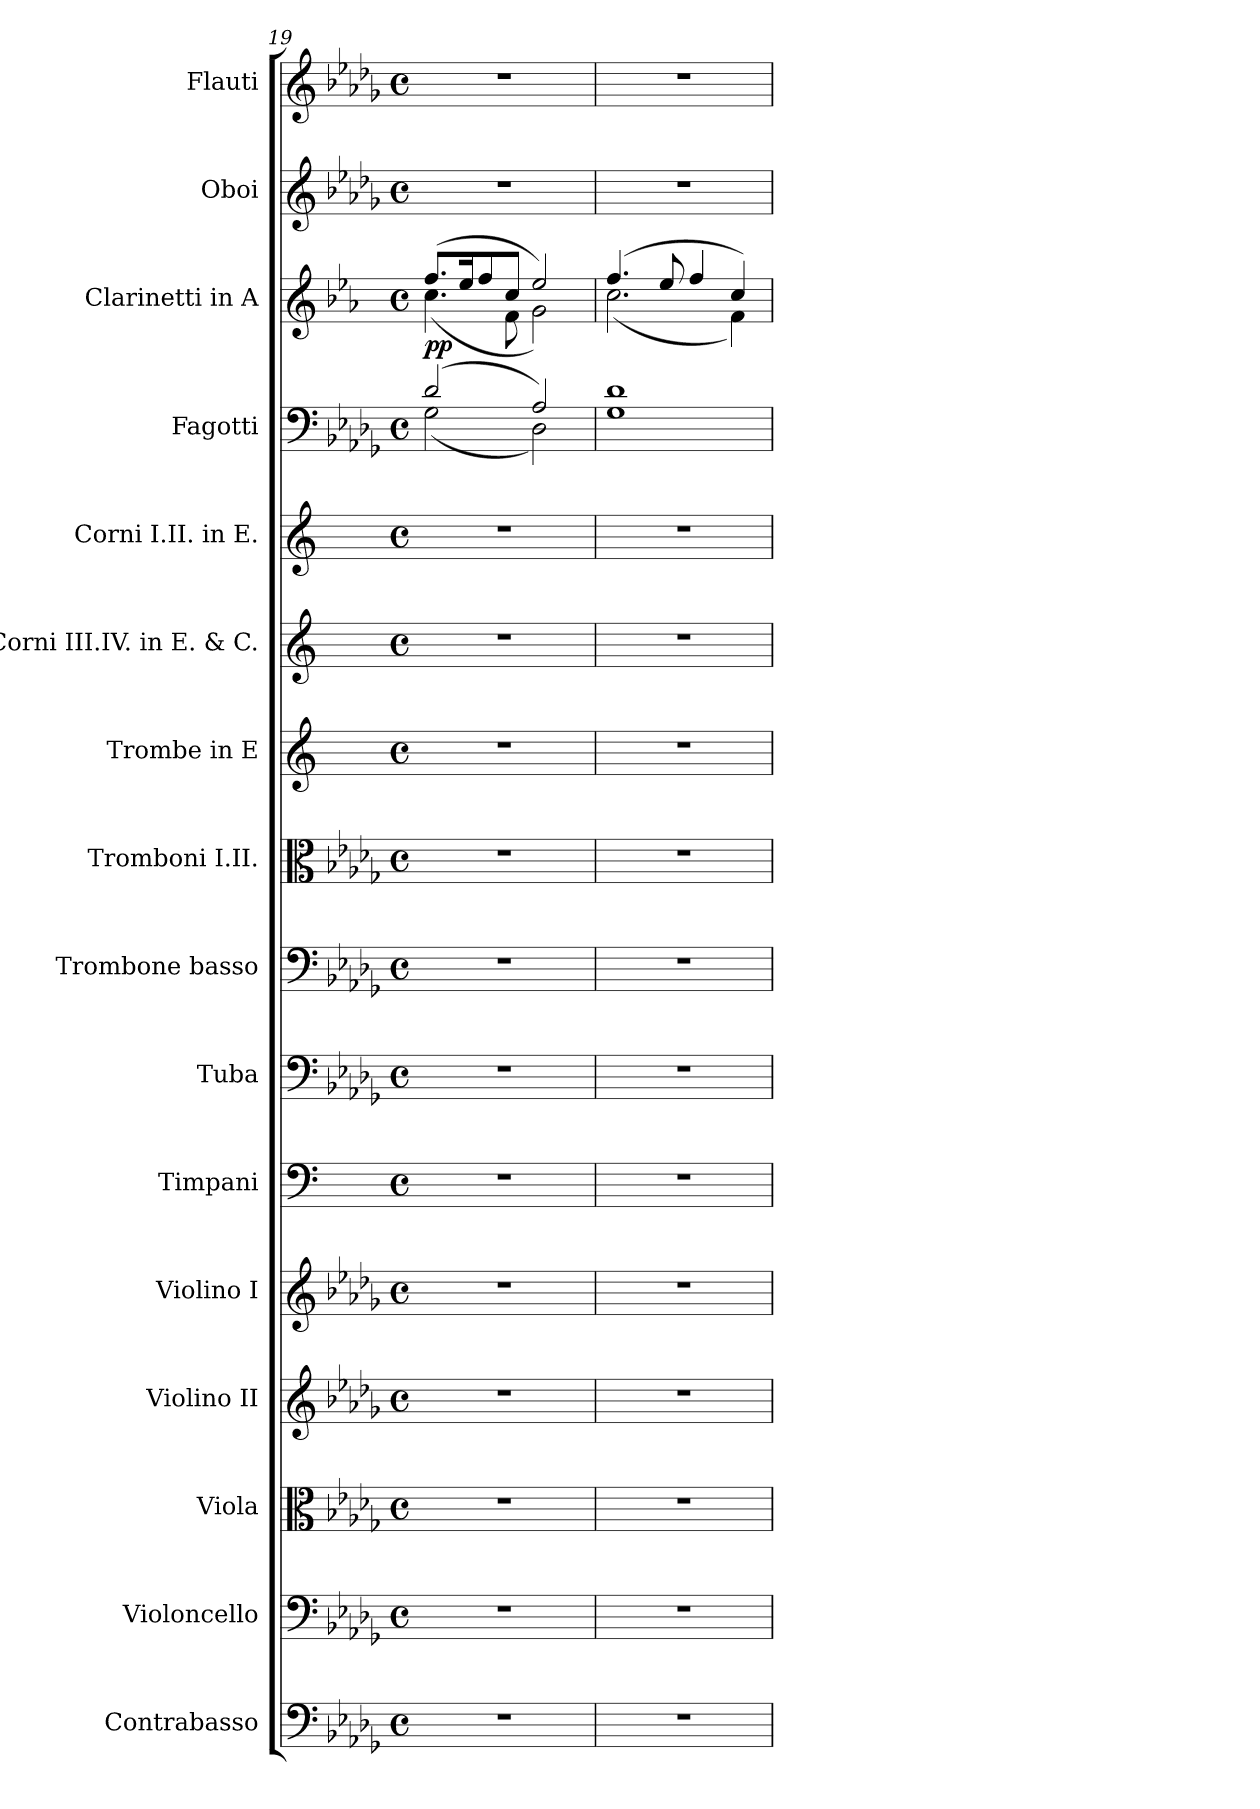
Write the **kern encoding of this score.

**kern	**kern	**kern	**kern	**kern	**kern	**kern	**kern	**kern	**kern	**kern	**kern	**kern	**kern	**dynam	**kern	**kern
*part16	*part15	*part14	*part13	*part12	*part11	*part10	*part9	*part8	*part7	*part6	*part5	*part4	*part3	*part3	*part2	*part1
*staff16	*staff15	*staff14	*staff13	*staff12	*staff11	*staff10	*staff9	*staff8	*staff7	*staff6	*staff5	*staff4	*staff3	*staff3	*staff2	*staff1
*I"Contrabasso	*I"Violoncello	*I"Viola	*I"Violino II	*I"Violino I	*I"Timpani	*I"Tuba	*I"Trombone basso	*I"Tromboni I.II.	*I"Trombe in E	*I"Corni III.IV. in E. &amp; C.	*I"Corni I.II. in E.	*I"Fagotti	*I"Clarinetti in A	*	*I"Oboi	*I"Flauti
*I'Cb.	*I'Vc.	*I'Vla.	*I'Vln. II	*I'Vln. I	*I'Timp.	*I'Tba.	*I'Trne B.	*I'Trbi.	*I'Trbe	*I'Cor. III.IV.	*I'Cor. I.II	*I'Fg.	*I'Cl.	*	*I'Ob.	*I'Fl.
*clefF4	*clefF4	*clefC3	*clefG2	*clefG2	*clefF4	*clefF4	*clefF4	*clefC3	*clefG2	*clefG2	*clefG2	*clefF4	*clefG2	*	*clefG2	*clefG2
*ITrd7c12	*	*	*	*	*	*	*	*	*ITrd-2c-4	*ITrd7c12	*ITrd5c8	*	*ITrd2c3	*	*	*
*k[b-e-a-d-g-]	*k[b-e-a-d-g-]	*k[b-e-a-d-g-]	*k[b-e-a-d-g-]	*k[b-e-a-d-g-]	*k[]	*k[b-e-a-d-g-]	*k[b-e-a-d-g-]	*k[b-e-a-d-g-]	*k[f#c#g#d#]	*k[]	*k[f#c#g#d#]	*k[b-e-a-d-g-]	*k[]	*	*k[b-e-a-d-g-]	*k[b-e-a-d-g-]
*M4/4	*M4/4	*M4/4	*M4/4	*M4/4	*M4/4	*M4/4	*M4/4	*M4/4	*M4/4	*M4/4	*M4/4	*M4/4	*M4/4	*	*M4/4	*M4/4
*met(c)	*met(c)	*met(c)	*met(c)	*met(c)	*met(c)	*met(c)	*met(c)	*met(c)	*met(c)	*met(c)	*met(c)	*met(c)	*met(c)	*	*met(c)	*met(c)
=19	=19	=19	=19	=19	=19	=19	=19	=19	=19	=19	=19	=19	=19	=19	=19	=19
*	*	*	*	*	*	*	*	*	*	*	*	*^	*^	*	*	*
!	!	!	!	!	!	!	!	!	!	!	!	!	!	!	!	!LO:DY:b	!	!
1r	1r	1r	1r	1r	1r	1r	1r	1r	1r	1r	1r	(>2d-/	(<2G-\	(>8.dd/L	(<4.a\	pp	1r	1r
.	.	.	.	.	.	.	.	.	.	.	.	.	.	16cc/K	.	.	.	.
.	.	.	.	.	.	.	.	.	.	.	.	.	.	8dd/	.	.	.	.
.	.	.	.	.	.	.	.	.	.	.	.	.	.	8a/J	8d\	.	.	.
.	.	.	.	.	.	.	.	.	.	.	.	2A-/)	2D-\)	2cc/)	2e\)	.	.	.
*	*	*	*	*	*	*	*	*	*	*	*	*v	*v	*	*	*	*	*
=20	=20	=20	=20	=20	=20	=20	=20	=20	=20	=20	=20	=20	=20	=20	=20	=20	=20
1r	1r	1r	1r	1r	1r	1r	1r	1r	1r	1r	1r	1G- 1d-	(>4.dd/	(<2.a\	.	1r	1r
.	.	.	.	.	.	.	.	.	.	.	.	.	8cc/	.	.	.	.
.	.	.	.	.	.	.	.	.	.	.	.	.	4dd/	.	.	.	.
.	.	.	.	.	.	.	.	.	.	.	.	.	4a/)	4d\)	.	.	.
*	*	*	*	*	*	*	*	*	*	*	*	*	*v	*v	*	*	*
=	=	=	=	=	=	=	=	=	=	=	=	=	=	=	=	=
*-	*-	*-	*-	*-	*-	*-	*-	*-	*-	*-	*-	*-	*-	*-	*-	*-
